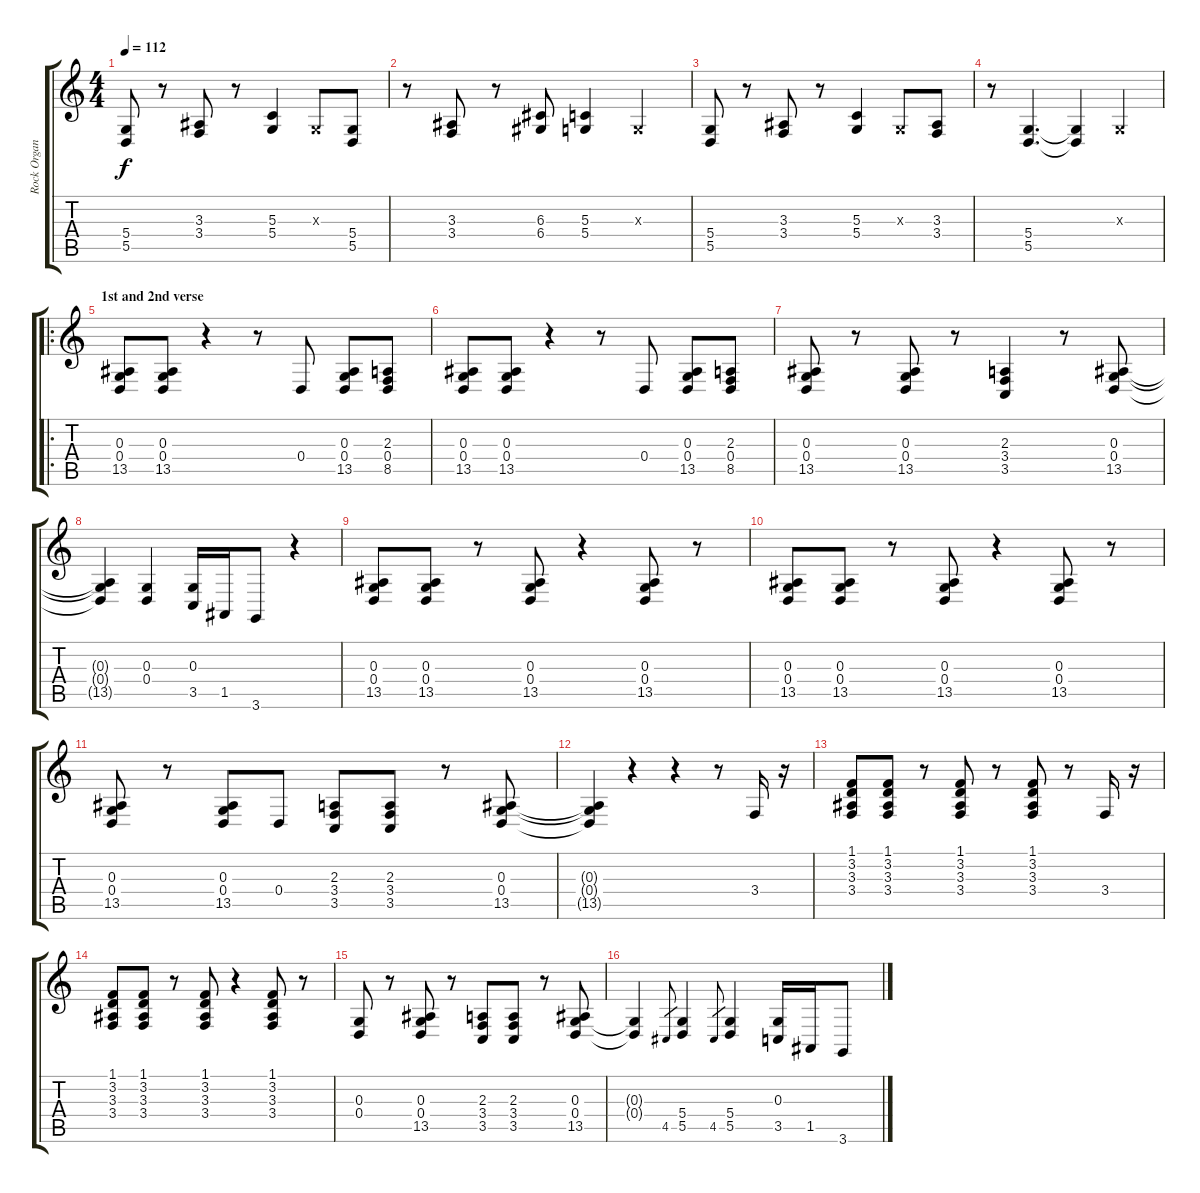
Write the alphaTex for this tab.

\track ("Rock Organ" "Rock Organ") {instrument rockorgan}
\staff {score tabs}
\tuning (E4 B3 G3 D3 A2 E2) {hide}
\ts (4 4)
\tempo 112
\clef g2
\ks c
(5.4 5.5).8{dy f} r.8 (3.3 3.4).8 r.8 (5.3 5.4).4 0.3{x}.8 (5.4 5.5).8 |
r.8 (3.3 3.4).8 r.8 (6.3 6.4).8 (5.3 5.4).4 0.3{x}.4 |
(5.4 5.5).8 r.8 (3.3 3.4).8 r.8 (5.3 5.4).4 0.3{x}.8 (3.3 3.4).8 |
r.8 (5.4 5.5).4{d} (5.4{t} 5.5{t}).4 0.3{x}.4 |
\ro
\section ("" "1st and 2nd verse")
(0.3 0.4 13.5).8 (0.3 0.4 13.5).8 r.4 r.8 0.4.8 (0.3 0.4 13.5).8 (2.3 0.4 8.5).8 |
(0.3 0.4 13.5).8 (0.3 0.4 13.5).8 r.4 r.8 0.4.8 (0.3 0.4 13.5).8 (2.3 0.4 8.5).8 |
(0.3 0.4 13.5).8 r.8 (0.3 0.4 13.5).8 r.8 (2.3 3.4 3.5).4 r.8 (0.3 0.4 13.5).8 |
(0.3{t} 0.4{t} 13.5{t}).4 (0.3 0.4).4 (0.3 3.5).16 1.5.16 3.6.8 r.4 |
(0.3 0.4 13.5).8 (0.3 0.4 13.5).8 r.8 (0.3 0.4 13.5).8 r.4 (0.3 0.4 13.5).8 r.8 |
(0.3 0.4 13.5).8 (0.3 0.4 13.5).8 r.8 (0.3 0.4 13.5).8 r.4 (0.3 0.4 13.5).8 r.8 |
(0.3 0.4 13.5).8 r.8 (0.3 0.4 13.5).8 0.4.8 (2.3 3.4 3.5).8 (2.3 3.4 3.5).8 r.8 (0.3 0.4 13.5).8 |
(0.3{t} 0.4{t} 13.5{t}).4 r.4 r.4 r.8 3.4.16 r.16 |
(1.1 3.2 3.3 3.4).8 (1.1 3.2 3.3 3.4).8 r.8 (1.1 3.2 3.3 3.4).8 r.8 (1.1 3.2 3.3 3.4).8 r.8 3.4.16 r.16 |
(1.1 3.2 3.3 3.4).8 (1.1 3.2 3.3 3.4).8 r.8 (1.1 3.2 3.3 3.4).8 r.4 (1.1 3.2 3.3 3.4).8 r.8 |
(0.3 0.4).8 r.8 (0.3 0.4 13.5).8 r.8 (2.3 3.4 3.5).8 (2.3 3.4 3.5).8 r.8 (0.3 0.4 13.5).8 |
(0.3{t} 0.4{t}).4 4.5.8{gr} (5.4 5.5).4 4.5.8{gr} (5.4 5.5).4 (0.3 3.5).16 1.5.16 3.6.8
